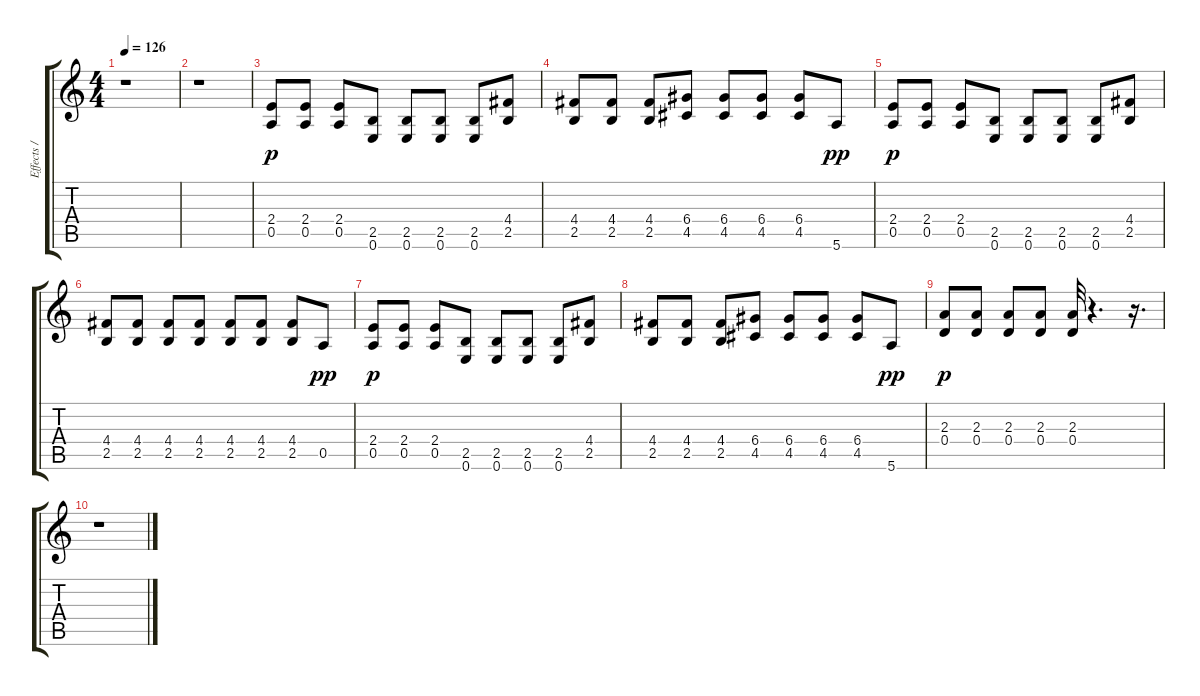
\track ("Effects / Extra Guitar" "Effects / ") {instrument electricguitarclean}
\staff {score tabs}
\tuning (E4 B3 G3 D3 A2 E2) {hide}
\ts (4 4)
\tempo 126
\clef g2
\ks c
r.1{dy f} |
r.1 |
(2.4 0.5).8{dy p instrument distortionguitar} (2.4 0.5).8 (2.4 0.5).8 (2.5 0.6).8 (2.5 0.6).8 (2.5 0.6).8 (2.5 0.6).8 (4.4 2.5).8 |
(4.4 2.5).8 (4.4 2.5).8 (4.4 2.5).8 (6.4 4.5).8 (6.4 4.5).8 (6.4 4.5).8 (6.4 4.5).8 5.6.8{dy pp} |
(2.4 0.5).8{dy p} (2.4 0.5).8 (2.4 0.5).8 (2.5 0.6).8 (2.5 0.6).8 (2.5 0.6).8 (2.5 0.6).8 (4.4 2.5).8 |
(4.4 2.5).8 (4.4 2.5).8 (4.4 2.5).8 (4.4 2.5).8 (4.4 2.5).8 (4.4 2.5).8 (4.4 2.5).8 0.5.8{dy pp} |
(2.4 0.5).8{dy p} (2.4 0.5).8 (2.4 0.5).8 (2.5 0.6).8 (2.5 0.6).8 (2.5 0.6).8 (2.5 0.6).8 (4.4 2.5).8 |
(4.4 2.5).8 (4.4 2.5).8 (4.4 2.5).8 (6.4 4.5).8 (6.4 4.5).8 (6.4 4.5).8 (6.4 4.5).8 5.6.8{dy pp} |
(2.3 0.4).8{dy p} (2.3 0.4).8 (2.3 0.4).8 (2.3 0.4).8 (2.3 0.4).32{instrument distortionguitar} r.4{d} r.16{d} |
r.1
